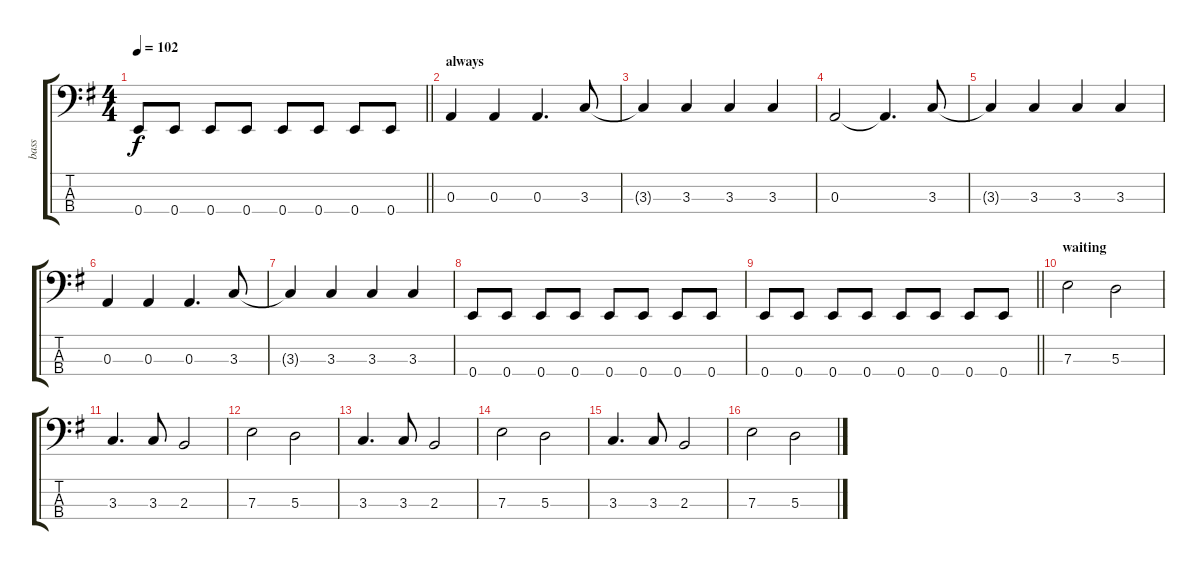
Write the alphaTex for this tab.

\track ("bass" "bass") {instrument electricbassfinger}
\staff {score tabs}
\tuning (G2 D2 A1 E1) {hide}
\ts (4 4)
\tempo 102
\clef f4
\barLineRight lightlight
\ks eminor
0.4.8{dy f} 0.4.8 0.4.8 0.4.8 0.4.8 0.4.8 0.4.8 0.4.8 |
\section ("" "always")
0.3.4 0.3.4 0.3.4{d} 3.3.8 |
3.3{t}.4 3.3.4 3.3.4 3.3.4 |
0.3.2 0.3{t}.4{d} 3.3.8 |
3.3{t}.4 3.3.4 3.3.4 3.3.4 |
0.3.4 0.3.4 0.3.4{d} 3.3.8 |
3.3{t}.4 3.3.4 3.3.4 3.3.4 |
0.4.8 0.4.8 0.4.8 0.4.8 0.4.8 0.4.8 0.4.8 0.4.8 |
\barLineRight lightlight
0.4.8 0.4.8 0.4.8 0.4.8 0.4.8 0.4.8 0.4.8 0.4.8 |
\section ("" "waiting")
7.3.2 5.3.2 |
3.3.4{d} 3.3.8 2.3.2 |
7.3.2 5.3.2 |
3.3.4{d} 3.3.8 2.3.2 |
7.3.2 5.3.2 |
3.3.4{d} 3.3.8 2.3.2 |
7.3.2 5.3.2
